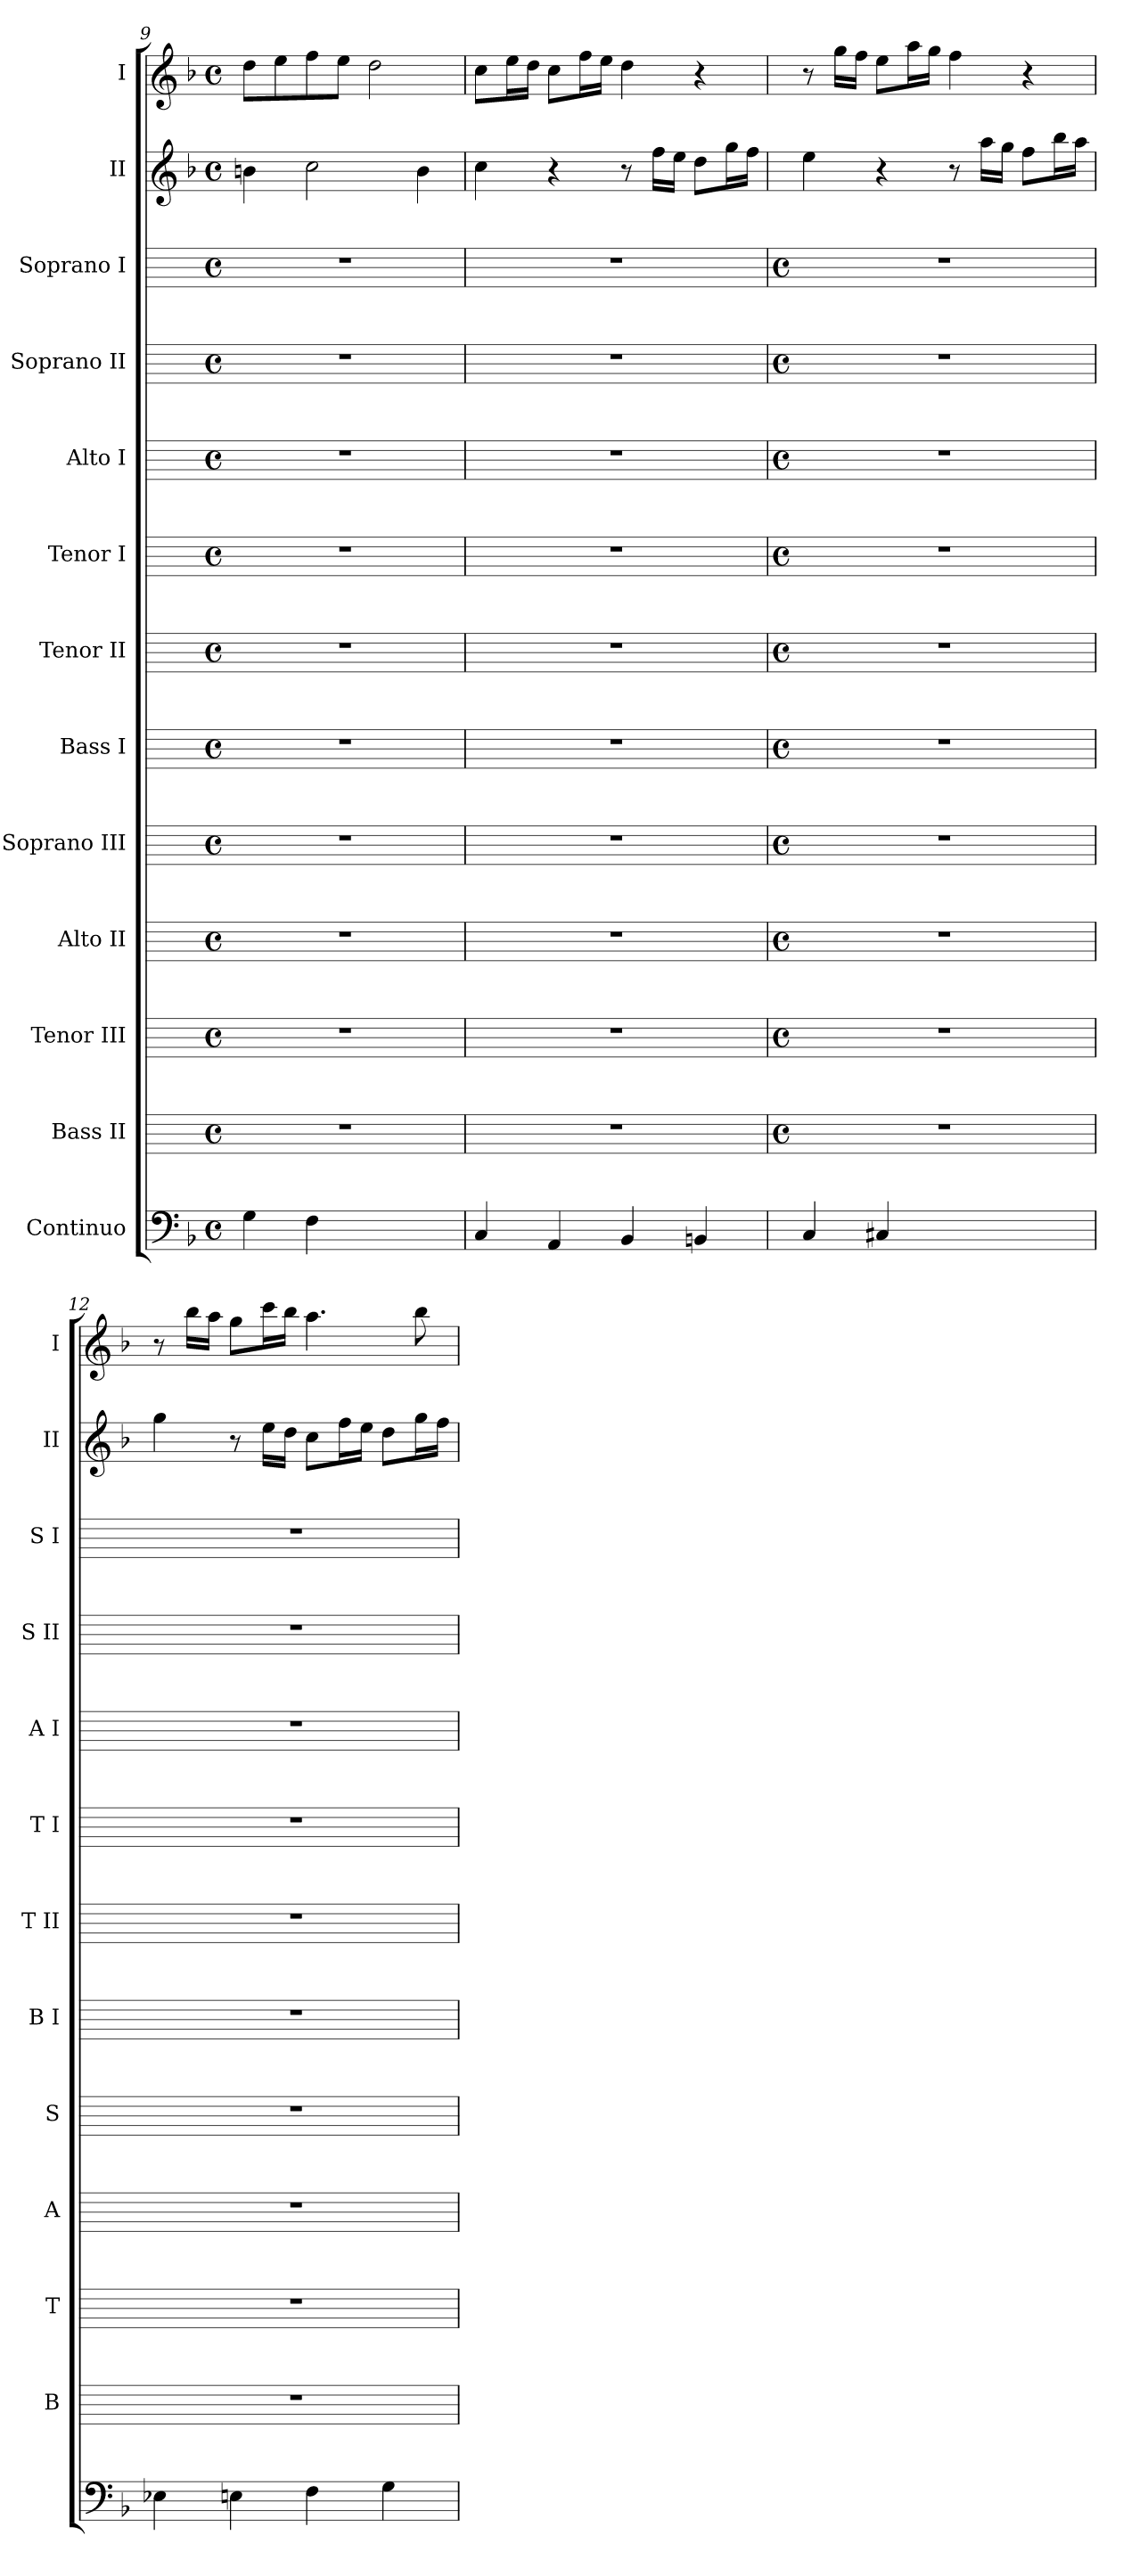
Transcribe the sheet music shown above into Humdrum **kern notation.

**kern	**text	**kern	**kern	**kern	**kern	**kern	**kern	**kern	**kern	**kern	**kern	**kern	**kern
*part13	*part13	*part12	*part11	*part10	*part9	*part8	*part7	*part6	*part5	*part4	*part3	*part2	*part1
*staff13	*staff13	*staff12	*staff11	*staff10	*staff9	*staff8	*staff7	*staff6	*staff5	*staff4	*staff3	*staff2	*staff1
*I"Continuo	*	*I"Bass II	*I"Tenor III	*I"Alto II	*I"Soprano III	*I"Bass I	*I"Tenor II	*I"Tenor I	*I"Alto I	*I"Soprano II	*I"Soprano I	*I"II	*I"I
*	*	*I'B	*I'T	*I'A	*I'S	*I'B I	*I'T II	*I'T I	*I'A I	*I'S II	*I'S I	*I'II	*I'I
*clefF4	*	*	*	*	*	*	*	*	*	*	*	*clefG2	*clefG2
*	*	*ITrd4c7	*ITrd4c7	*ITrd4c7	*ITrd4c7	*	*	*	*	*	*	*	*
*k[b-]	*	*	*	*	*	*	*	*	*	*	*	*k[b-]	*k[b-]
*F:	*	*	*	*	*	*	*	*	*	*	*	*F:	*F:
*M4/4	*	*M4/4	*M4/4	*M4/4	*M4/4	*M4/4	*M4/4	*M4/4	*M4/4	*M4/4	*M4/4	*M4/4	*M4/4
*met(c)	*	*met(c)	*met(c)	*met(c)	*met(c)	*met(c)	*met(c)	*met(c)	*met(c)	*met(c)	*met(c)	*met(c)	*met(c)
=9	=9	=9	=9	=9	=9	=9	=9	=9	=9	=9	=9	=9	=9
4G	.	1r	1r	1r	1r	1r	1r	1r	1r	1r	1r	4bn	8ddL
.	.	.	.	.	.	.	.	.	.	.	.	.	8ee
4F	.	.	.	.	.	.	.	.	.	.	.	2cc	8ff
.	.	.	.	.	.	.	.	.	.	.	.	.	8eeJ
!	!LO:LY:b	!	!	!	!	!	!	!	!	!	!	!	!
[4Gyy	4	.	.	.	.	.	.	.	.	.	.	.	2dd
4Gyy]	.	.	.	.	.	.	.	.	.	.	.	4b	.
=10	=10	=10	=10	=10	=10	=10	=10	=10	=10	=10	=10	=10	=10
4C	.	1r	1r	1r	1r	1r	1r	1r	1r	1r	1r	4cc	8ccL
.	.	.	.	.	.	.	.	.	.	.	.	.	16eeL
.	.	.	.	.	.	.	.	.	.	.	.	.	16ddJJ
4AA	.	.	.	.	.	.	.	.	.	.	.	4r	8ccL
.	.	.	.	.	.	.	.	.	.	.	.	.	16ffL
.	.	.	.	.	.	.	.	.	.	.	.	.	16eeJJ
4BB-	.	.	.	.	.	.	.	.	.	.	.	8r	4dd
.	.	.	.	.	.	.	.	.	.	.	.	16ffLL	.
.	.	.	.	.	.	.	.	.	.	.	.	16eeJJ	.
4BBn	.	.	.	.	.	.	.	.	.	.	.	8ddL	4r
.	.	.	.	.	.	.	.	.	.	.	.	16ggL	.
.	.	.	.	.	.	.	.	.	.	.	.	16ffJJ	.
!!LO:LB:g=z
=11	=11	=11	=11	=11	=11	=11	=11	=11	=11	=11	=11	=11	=11
*	*	*M4/4	*M4/4	*M4/4	*M4/4	*M4/4	*M4/4	*M4/4	*M4/4	*M4/4	*M4/4	*	*
*	*	*met(c)	*met(c)	*met(c)	*met(c)	*met(c)	*met(c)	*met(c)	*met(c)	*met(c)	*met(c)	*	*
4C	.	1r	1r	1r	1r	1r	1r	1r	1r	1r	1r	4ee	8r
.	.	.	.	.	.	.	.	.	.	.	.	.	16ggLL
.	.	.	.	.	.	.	.	.	.	.	.	.	16ffJJ
4C#X	.	.	.	.	.	.	.	.	.	.	.	4r	8eeL
.	.	.	.	.	.	.	.	.	.	.	.	.	16aaL
.	.	.	.	.	.	.	.	.	.	.	.	.	16ggJJ
!	!LO:LY:b	!	!	!	!	!	!	!	!	!	!	!	!
[4Dyy	5	.	.	.	.	.	.	.	.	.	.	8r	4ff
.	.	.	.	.	.	.	.	.	.	.	.	16aaLL	.
.	.	.	.	.	.	.	.	.	.	.	.	16ggJJ	.
!	!LO:LY:b	!	!	!	!	!	!	!	!	!	!	!	!
4Dyy]	6	.	.	.	.	.	.	.	.	.	.	8ffL	4r
.	.	.	.	.	.	.	.	.	.	.	.	16bb-L	.
.	.	.	.	.	.	.	.	.	.	.	.	16aaJJ	.
=12	=12	=12	=12	=12	=12	=12	=12	=12	=12	=12	=12	=12	=12
4E-X	.	1r	1r	1r	1r	1r	1r	1r	1r	1r	1r	4gg	8r
.	.	.	.	.	.	.	.	.	.	.	.	.	16bb-LL
.	.	.	.	.	.	.	.	.	.	.	.	.	16aaJJ
4En	.	.	.	.	.	.	.	.	.	.	.	8r	8ggL
.	.	.	.	.	.	.	.	.	.	.	.	16eeLL	16cccL
.	.	.	.	.	.	.	.	.	.	.	.	16ddJJ	16bb-JJ
4F	.	.	.	.	.	.	.	.	.	.	.	8ccL	4.aa
.	.	.	.	.	.	.	.	.	.	.	.	16ffL	.
.	.	.	.	.	.	.	.	.	.	.	.	16eeJJ	.
4G	.	.	.	.	.	.	.	.	.	.	.	8ddL	.
.	.	.	.	.	.	.	.	.	.	.	.	16ggL	8bb-
.	.	.	.	.	.	.	.	.	.	.	.	16ffJJ	.
=	=	=	=	=	=	=	=	=	=	=	=	=	=
*-	*-	*-	*-	*-	*-	*-	*-	*-	*-	*-	*-	*-	*-
